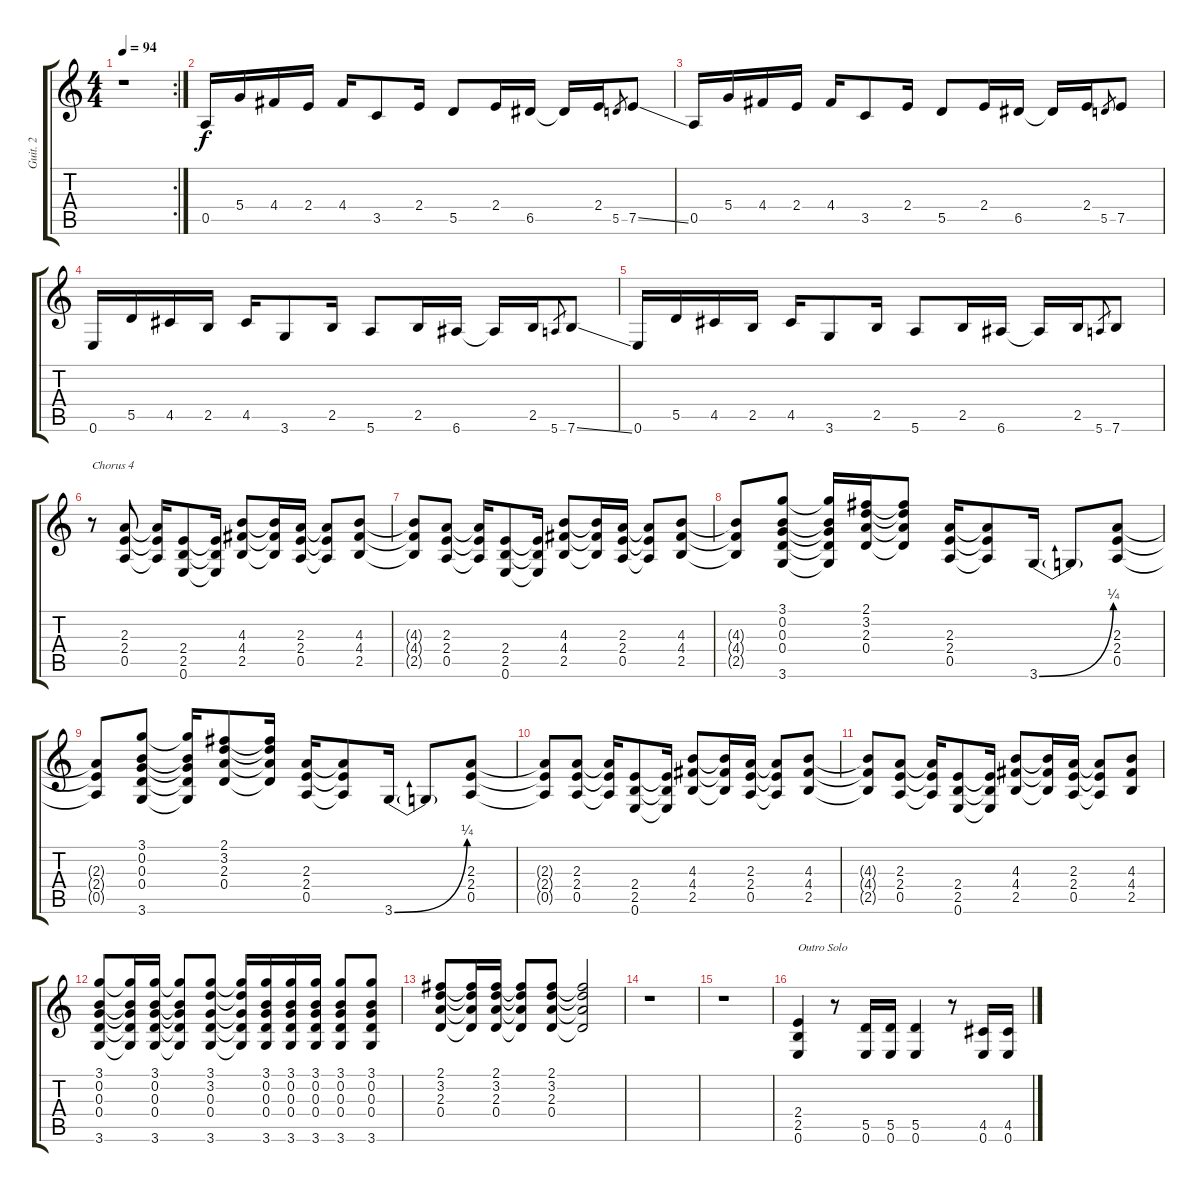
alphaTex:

\track ("Guit. 2" "Guit. 2") {instrument distortionguitar}
\staff {score tabs}
\tuning (E4 B3 G3 D3 A2 E2) {hide}
\rc 2
\ts (4 4)
\tempo 94
\clef g2
\ks c
r.1{dy f} |
0.5.16 5.4.16 4.4.16 2.4.16 4.4.16 3.5.8 2.4.16 5.5.8 2.4.16 6.5.16 6.5{t}.16 2.4.16 5.5.8{gr} 7.5{ss}.8 |
0.5.16 5.4.16 4.4.16 2.4.16 4.4.16 3.5.8 2.4.16 5.5.8 2.4.16 6.5.16 6.5{t}.16 2.4.16 5.5.8{gr} 7.5.8 |
0.6.16 5.5.16 4.5.16 2.5.16 4.5.16 3.6.8 2.5.16 5.6.8 2.5.16 6.6.16 6.6{t}.16 2.5.16 5.6.8{gr} 7.6{ss}.8 |
0.6.16 5.5.16 4.5.16 2.5.16 4.5.16 3.6.8 2.5.16 5.6.8 2.5.16 6.6.16 6.6{t}.16 2.5.16 5.6.8{gr} 7.6.8 |
r.8{txt "Chorus 4"} (2.3 2.4 0.5).8 (2.3{t} 2.4{t} 0.5{t}).16 (2.4 2.5 0.6).8 (2.4{t} 2.5{t} 0.6{t}).16 (4.3 4.4 2.5).8 (4.3{t} 4.4{t} 2.5{t}).16 (2.3 2.4 0.5).16 (2.3{t} 2.4{t} 0.5{t}).8 (4.3 4.4 2.5).8 |
(4.3{t} 4.4{t} 2.5{t}).8 (2.3 2.4 0.5).8 (2.3{t} 2.4{t} 0.5{t}).16 (2.4 2.5 0.6).8 (2.4{t} 2.5{t} 0.6{t}).16 (4.3 4.4 2.5).8 (4.3{t} 4.4{t} 2.5{t}).16 (2.3 2.4 0.5).16 (2.3{t} 2.4{t} 0.5{t}).8 (4.3 4.4 2.5).8 |
(4.3{t} 4.4{t} 2.5{t}).8 (3.1 0.2 0.3 0.4 3.6).8 (3.1{t} 0.2{t} 0.3{t} 0.4{t} 3.6{t}).16 (2.1 3.2 2.3 0.4).16 (2.1{t} 3.2{t} 2.3{t} 0.4{t}).8 (2.3 2.4 0.5).16 (2.3{t} 2.4{t} 0.5{t}).8 3.6{be (bend 0 0 60 1)}.16 3.6{t}.8 (2.3 2.4 0.5).8 |
(2.3{t} 2.4{t} 0.5{t}).8 (3.1 0.2 0.3 0.4 3.6).8 (3.1{t} 0.2{t} 0.3{t} 0.4{t} 3.6{t}).16 (2.1 3.2 2.3 0.4).8 (2.1{t} 3.2{t} 2.3{t} 0.4{t}).16 (2.3 2.4 0.5).16 (2.3{t} 2.4{t} 0.5{t}).8 3.6{be (bend 0 0 60 1)}.16 3.6{t}.8 (2.3 2.4 0.5).8 |
(2.3{t} 2.4{t} 0.5{t}).8 (2.3 2.4 0.5).8 (2.3{t} 2.4{t} 0.5{t}).16 (2.4 2.5 0.6).8 (2.4{t} 2.5{t} 0.6{t}).16 (4.3 4.4 2.5).8 (4.3{t} 4.4{t} 2.5{t}).16 (2.3 2.4 0.5).16 (2.3{t} 2.4{t} 0.5{t}).8 (4.3 4.4 2.5).8 |
(4.3{t} 4.4{t} 2.5{t}).8 (2.3 2.4 0.5).8 (2.3{t} 2.4{t} 0.5{t}).16 (2.4 2.5 0.6).8 (2.4{t} 2.5{t} 0.6{t}).16 (4.3 4.4 2.5).8 (4.3{t} 4.4{t} 2.5{t}).16 (2.3 2.4 0.5).16 (2.3{t} 2.4{t} 0.5{t}).8 (4.3 4.4 2.5).8 |
(3.1 0.2 0.3 0.4 3.6).8 (3.1{t} 0.2{t} 0.3{t} 0.4{t} 3.6{t}).16 (3.1 0.2 0.3 0.4 3.6).16 (3.1{t} 0.2{t} 0.3{t} 0.4{t} 3.6{t}).8 (3.1 3.2 0.3 0.4 3.6).8 (3.1{t} 3.2{t} 0.3{t} 0.4{t} 3.6{t}).16 (3.1 0.2 0.3 0.4 3.6).16 (3.1 0.2 0.3 0.4 3.6).16 (3.1 0.2 0.3 0.4 3.6).16 (3.1 0.2 0.3 0.4 3.6).8 (3.1 0.2 0.3 0.4 3.6).8 |
(2.1 3.2 2.3 0.4).8 (2.1{t} 3.2{t} 2.3{t} 0.4{t}).16 (2.1 3.2 2.3 0.4).16 (2.1{t} 3.2{t} 2.3{t} 0.4{t}).8 (2.1 3.2 2.3 0.4).8 (2.1{t} 3.2{t} 2.3{t} 0.4{t}).2 |
r.1 |
r.1 |
(2.4 2.5 0.6).4{txt "Outro Solo"} r.8 (5.5 0.6).16 (5.5 0.6).16 (5.5 0.6).4 r.8 (4.5 0.6).16 (4.5 0.6).16
